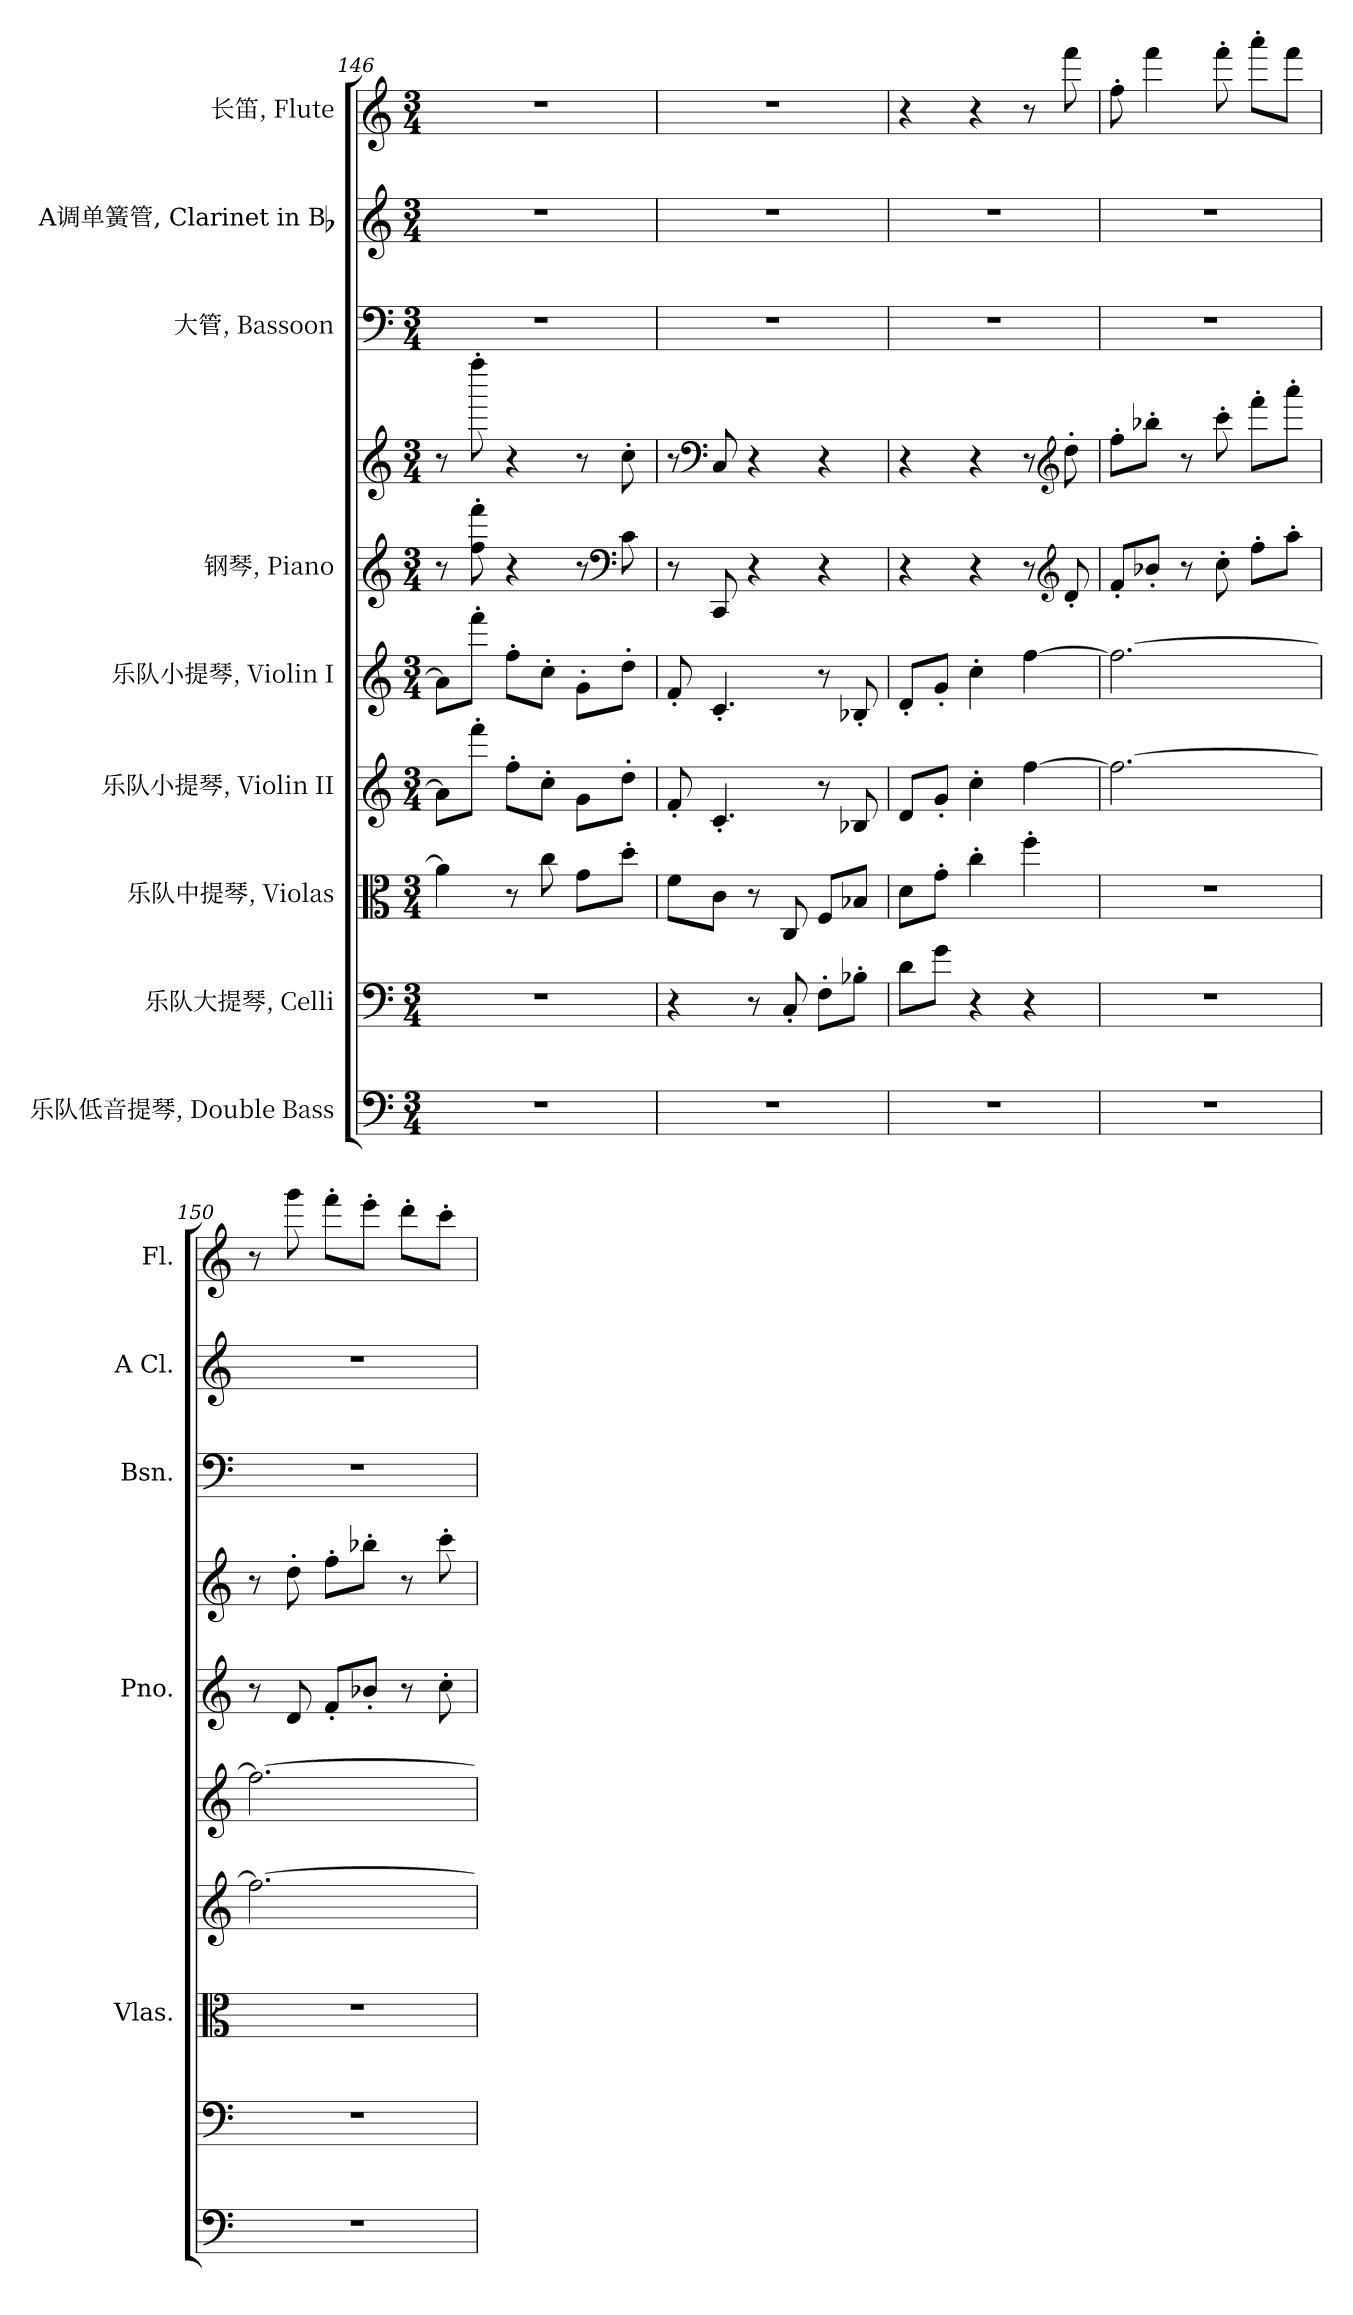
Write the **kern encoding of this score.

**kern	**kern	**kern	**kern	**kern	**kern	**kern	**kern	**kern	**kern
*part9	*part8	*part7	*part6	*part5	*part4	*part4	*part3	*part2	*part1
*staff10	*staff9	*staff8	*staff7	*staff6	*staff5	*staff4	*staff3	*staff2	*staff1
*I"乐队低音提琴, Double Bass	*I"乐队大提琴, Celli	*I"乐队中提琴, Violas	*I"乐队小提琴, Violin II	*I"乐队小提琴, Violin I	*I"钢琴, Piano	*	*I"大管, Bassoon	*I"A调单簧管, Clarinet in Bb	*I"长笛, Flute
*	*	*I'Vlas.	*	*	*I'Pno.	*	*I'Bsn.	*I'A Cl.	*I'Fl.
!!LO:PB:g=z
*clefF4	*clefF4	*clefC3	*clefG2	*clefG2	*clefG2	*clefG2	*clefF4	*clefG2	*clefG2
*ITrd7c12	*	*	*	*	*	*	*	*ITrd2c3	*
*k[]	*k[]	*k[]	*k[]	*k[]	*k[]	*k[]	*k[]	*k[f#c#g#]	*k[]
*M3/4	*M3/4	*M3/4	*M3/4	*M3/4	*M3/4	*M3/4	*M3/4	*M3/4	*M3/4
=146	=146	=146	=146	=146	=146	=146	=146	=146	=146
2.r	2.r	4a\]	8a\L]	8a\L]	8r	8r	2.r	2.r	2.r
.	.	.	8fff'\J	8fff'\J	8ff\' 8fff\'	8ffff'\	.	.	.
.	.	8r	8ff'\L	8ff'\L	4r	4r	.	.	.
.	.	8cc\	8cc'\J	8cc'\J	.	.	.	.	.
.	.	8g\L	8g\L	8g'\L	8r	8r	.	.	.
*	*	*	*	*	*clefF4	*	*	*	*
.	.	8dd'\J	8dd'\J	8dd'\J	8c\	8cc'\	.	.	.
=147	=147	=147	=147	=147	=147	=147	=147	=147	=147
2.r	4r	8f\L	8f'/	8f'/	8r	8r	2.r	2.r	2.r
*	*	*	*	*	*	*clefF4	*	*	*
.	.	8c\J	4.c'/	4.c'/	8CC/	8C/	.	.	.
.	8r	8r	.	.	4r	4r	.	.	.
.	8C'/	8C/	.	.	.	.	.	.	.
.	8F'\L	8F/L	8r	8r	4r	4r	.	.	.
.	8B-X'\J	8B-X/J	8B-X/	8B-X'/	.	.	.	.	.
=148	=148	=148	=148	=148	=148	=148	=148	=148	=148
2.r	8d\L	8d\L	8d/L	8d'/L	4r	4r	2.r	2.r	4r
.	8g\J	8g'\J	8g'/J	8g'/J	.	.	.	.	.
.	4r	4cc'\	4cc'\	4cc'\	4r	4r	.	.	4r
.	4r	4ff'\	[4ff\	[4ff\	8r	8r	.	.	8r
*	*	*	*	*	*clefG2	*clefG2	*	*	*
.	.	.	.	.	8d'/	8dd'\	.	.	8fff\
=149	=149	=149	=149	=149	=149	=149	=149	=149	=149
2.r	2.r	2.r	2.ff\_	2.ff\_	8f'/L	8ff'\L	2.r	2.r	8ff'\
.	.	.	.	.	8b-X'/J	8bb-X'\J	.	.	4fff\
.	.	.	.	.	8r	8r	.	.	.
.	.	.	.	.	8cc'\	8ccc'\	.	.	8fff'\
.	.	.	.	.	8ff'\L	8fff'\L	.	.	8aaa'\L
.	.	.	.	.	8aa'\J	8aaa'\J	.	.	8fff\J
!!LO:PB:g=z
=150	=150	=150	=150	=150	=150	=150	=150	=150	=150
2.r	2.r	2.r	2.ff\_	2.ff\_	8r	8r	2.r	2.r	8r
.	.	.	.	.	8d/	8dd'\	.	.	8ggg\
.	.	.	.	.	8f'/L	8ff'\L	.	.	8fff'\L
.	.	.	.	.	8b-X'/J	8bb-X'\J	.	.	8eee'\J
.	.	.	.	.	8r	8r	.	.	8ddd'\L
.	.	.	.	.	8cc'\	8ccc'\	.	.	8ccc'\J
=	=	=	=	=	=	=	=	=	=
*-	*-	*-	*-	*-	*-	*-	*-	*-	*-
